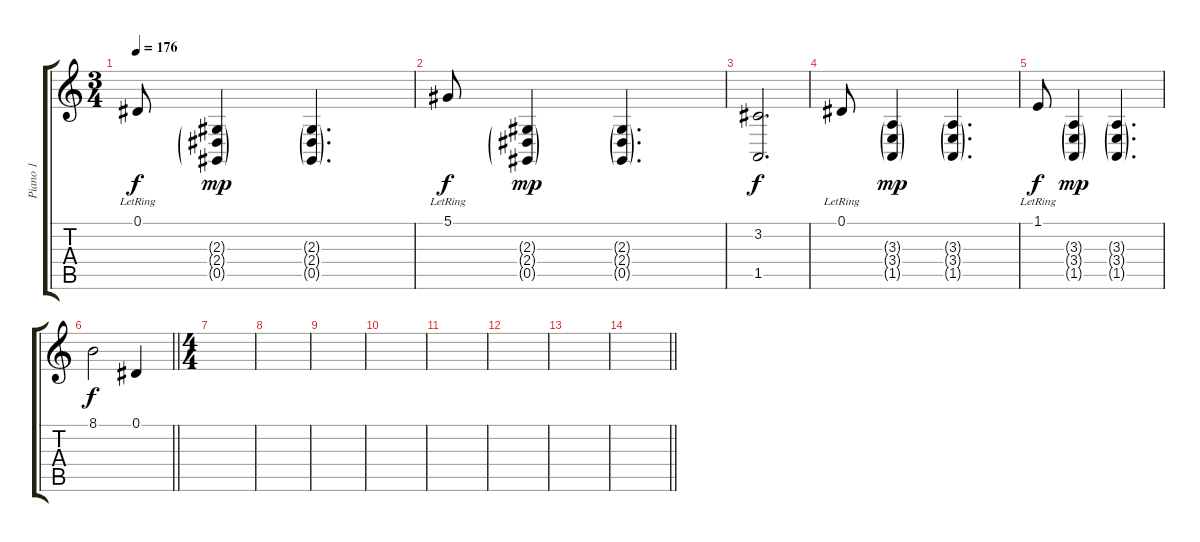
\track ("Piano 1" "Piano 1") {instrument electricgrandpiano}
\staff {score tabs}
\tuning (Eb4 Bb3 Gb3 Db3 Ab2 Db2) {hide}
\ts (3 4)
\tempo 176
\clef g2
\ks c
0.1{lr}.8{dy f} (2.3{g} 2.4{g} 0.5{g}).4{dy mp} (2.3{g} 2.4{g} 0.5{g}).4{d} |
5.1{lr}.8{dy f} (2.3{g} 2.4{g} 0.5{g}).4{dy mp} (2.3{g} 2.4{g} 0.5{g}).4{d} |
(3.2 1.5).2{d dy f} |
0.1{lr}.8 (3.3{g} 3.4{g} 1.5{g}).4{dy mp} (3.3{g} 3.4{g} 1.5{g}).4{d} |
1.1{lr}.8{dy f} (3.3{g} 3.4{g} 1.5{g}).4{dy mp} (3.3{g} 3.4{g} 1.5{g}).4{d} |
\barLineRight lightlight
8.1.2{dy f} 0.1.4 |
\ts (4 4)
|
|
|
|
|
|
|
\barLineRight lightlight
